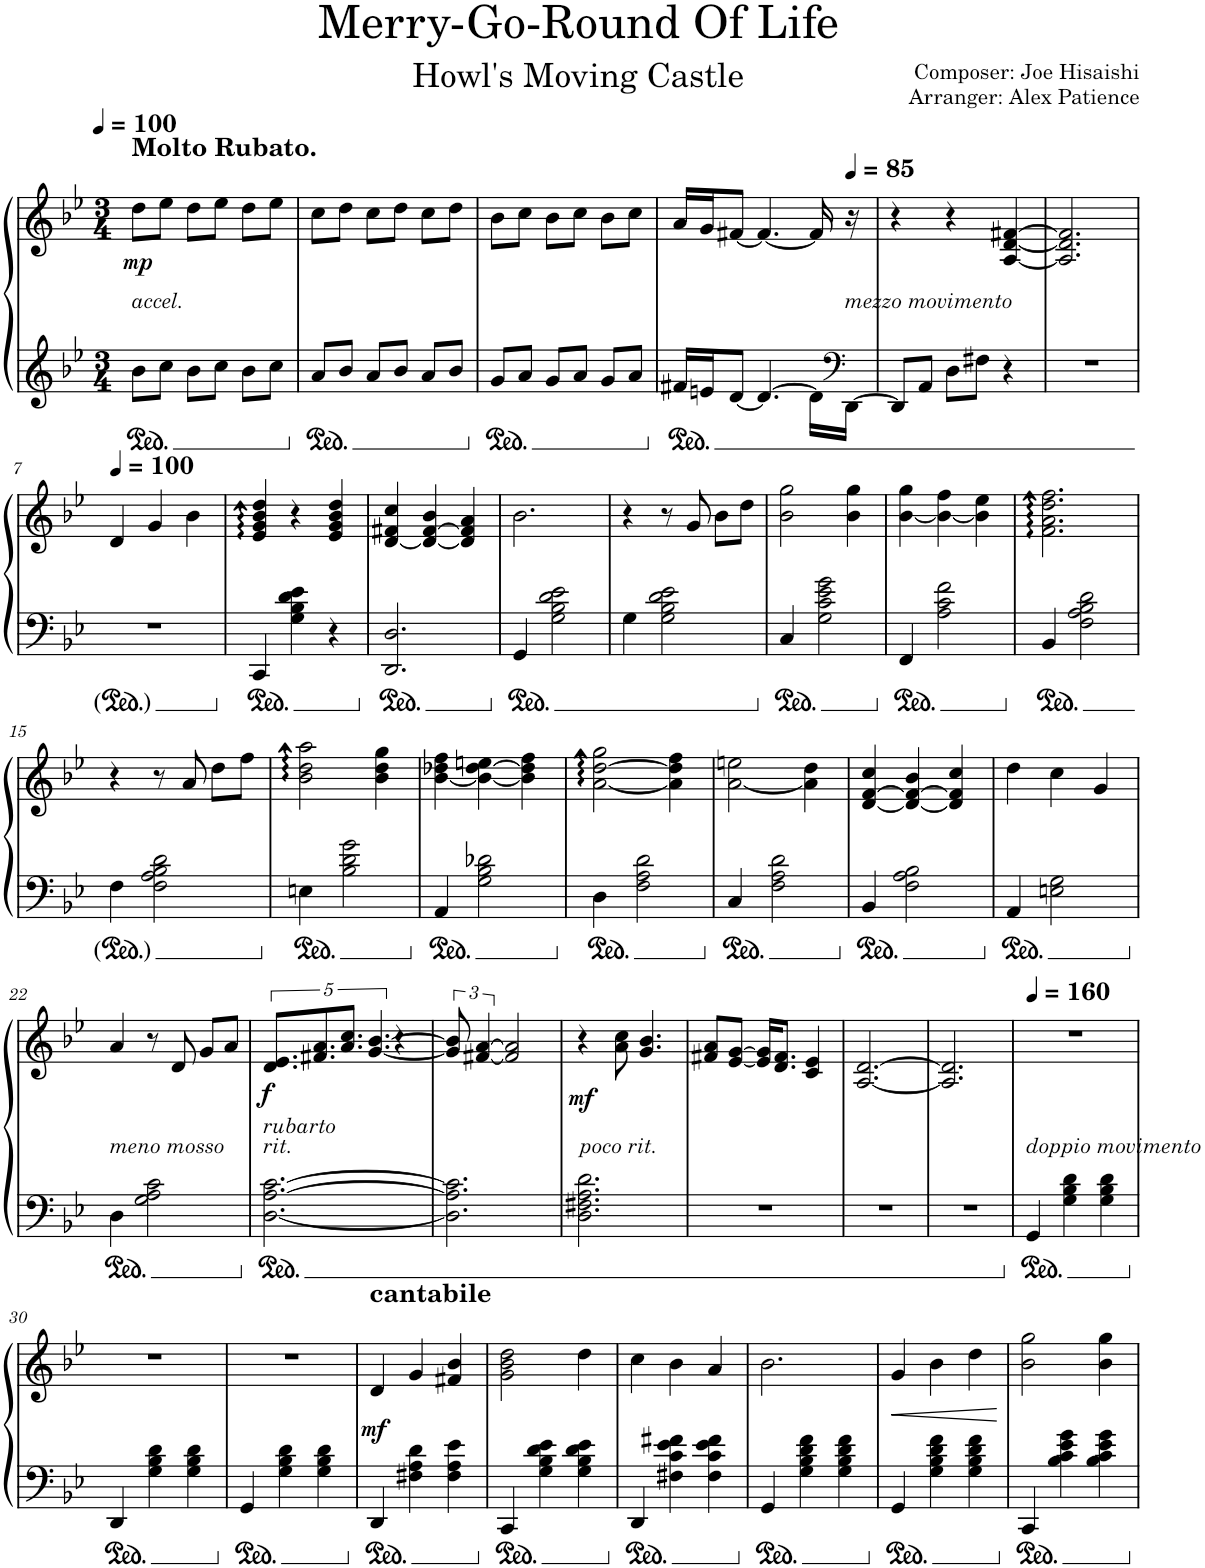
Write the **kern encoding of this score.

**kern	**kern	**dynam
*part1	*part1	*part1
*staff2	*staff1	*staff1/2
*I"Piano	*	*
*I'Pno.	*	*
*clefG2	*clefG2	*
*k[b-e-]	*k[b-e-]	*
*M3/4	*M3/4	*
*MM100	*MM100	*
=1	=1	=1
!	!LO:TX:a:B:t=Molto Rubato.	!
!LO:TX:a:i:t=accel.	!	!
!	!	!LO:DY:b
8b-\L	8dd\L	mp
8cc\J	8ee-\J	.
8b-\L	8dd\L	.
8cc\J	8ee-\J	.
8b-\L	8dd\L	.
8cc\J	8ee-\J	.
=2	=2	=2
8a/L	8cc\L	.
8b-/J	8dd\J	.
8a/L	8cc\L	.
8b-/J	8dd\J	.
8a/L	8cc\L	.
8b-/J	8dd\J	.
=3	=3	=3
8g/L	8b-\L	.
8a/J	8cc\J	.
8g/L	8b-\L	.
8a/J	8cc\J	.
8g/L	8b-\L	.
8a/J	8cc\J	.
=4	=4	=4
16f#X/LL	16a/LL	.
16en/J	16g/J	.
[8d/J	[8f#X/J	.
4.d/_	4.f#/_	.
16d\LL]	16f#/]	.
*clefF4	*	*
*	*MM85	*
!LO:TX:a:i:t=mezzo movimento	!	!
[16DD\JJ	16r	.
=5	=5	=5
8DD/L]	4r	.
8AA/J	.	.
8D\L	4r	.
8F#X\J	.	.
4r	[4A/ [4d/ [4f#X/	.
=6	=6	=6
2.r	2.A/] 2.d/] 2.f#/]	.
!!LO:LB:g=z
=7	=7	=7
*	*MM100	*
2.r	4d/	.
.	4g/	.
.	4b-\	.
=8	=8	=8
4CC/	4e-/ 4g/ 4b-/ 4dd/	.
4G\ 4B-\ 4d\ 4e-\	4r	.
4r	4e-/ 4g/ 4b-/ 4dd/	.
=9	=9	=9
2.DD/ 2.D/	[4d/ 4f#X/ 4cc/	.
.	4d/_ [4f#/ 4b-/	.
.	4d/] 4f#/] 4a/	.
=10	=10	=10
4GG/	2.b-\	.
2G\ 2B-\ 2d\ 2e-\	.	.
=11	=11	=11
4G\	4r	.
2G\ 2B-\ 2d\ 2e-\	8r	.
.	8g/	.
.	8b-\L	.
.	8dd\J	.
=12	=12	=12
4C/	2b-\ 2gg\	.
2G\ 2c\ 2e-\ 2g\	.	.
.	4b-\ 4gg\	.
=13	=13	=13
4FF/	[4b-\ 4gg\	.
2A\ 2c\ 2f\	4b-\_ 4ff\	.
.	4b-\] 4ee-\	.
=14	=14	=14
4BB-/	2.f\ 2.a\ 2.dd\ 2.ff\	.
2F\ 2A\ 2B-\ 2d\	.	.
!!LO:LB:g=z
=15	=15	=15
4F\	4r	.
2F\ 2A\ 2B-\ 2d\	8r	.
.	8a/	.
.	8dd\L	.
.	8ff\J	.
=16	=16	=16
4En\	2b-\ 2dd\ 2aa\	.
2B-\ 2d\ 2g\	.	.
.	4b-\ 4dd\ 4gg\	.
=17	=17	=17
4AA/	[4b-\ 4dd-X\ 4ff\	.
2G\ 2B-\ 2d-X\	4b-\_ [4dd-\ 4een\	.
.	4b-\] 4dd-\] 4ff\	.
=18	=18	=18
4D\	[2a\ [2dd\ 2gg\	.
2F\ 2A\ 2d\	.	.
.	4a\] 4dd\] 4ff\	.
=19	=19	=19
4C/	[2a\ 2een\	.
2F\ 2A\ 2d\	.	.
.	4a\] 4dd\	.
=20	=20	=20
4BB-/	[4d/ [4f/ 4cc/	.
2F\ 2A\ 2B-\	4d/_ 4f/_ 4b-/	.
.	4d/] 4f/] 4cc/	.
=21	=21	=21
4AA/	4dd\	.
2En\ 2G\	4cc\	.
.	4g/	.
!!LO:LB:g=z
=22	=22	=22
!LO:TX:a:i:t=meno mosso	!	!
4D\	4a/	.
2G\ 2A\ 2c\	8r	.
.	8d/	.
.	8g/L	.
.	8a/J	.
=23	=23	=23
!LO:TX:a:i:t=rit.	!	!
!LO:TX:a:i:t=rubarto	!	!
!	!	!LO:DY:b
[2.D\ [2.A\ [2.c\	10.d/ 10.e-/L	f
.	10.f#X/ 10.a/	.
.	10.a/ 10.cc/J	.
.	[20g/ [20b-/	.
.	4r	.
4ryy	4g/_ 4b-/_	.
=24	=24	=24
2.D\] 2.A\] 2.c\]	12g/] 12b-/]	.
.	[6f#X/ [6a/	.
.	2f#/] 2a/]	.
=25	=25	=25
!LO:TX:a:i:t=poco rit.	!	!
!	!	!LO:DY:b
2.D\ 2.F#X\ 2.A\ 2.d\	4r	mf
.	8a\ 8cc\	.
.	4.g/ 4.b-/	.
=26	=26	=26
2.r	8f#X/ 8a/L	.
.	[8e-/ [8g/J	.
.	16e-/] 16g/]KL	.
.	8.d/ 8.f#/J	.
.	4c/ 4e-/	.
=27	=27	=27
2.r	[2.A/ [2.d/	.
=28	=28	=28
2.r	2.A/] 2.d/]	.
=29	=29	=29
*	*MM160	*
!LO:TX:a:i:t=doppio movimento	!	!
4GG/	2.r	.
4G\ 4B-\ 4d\	.	.
4G\ 4B-\ 4d\	.	.
!!LO:LB:g=z
=30	=30	=30
4DD/	2.r	.
4G\ 4B-\ 4d\	.	.
4G\ 4B-\ 4d\	.	.
=31	=31	=31
4GG/	2.r	.
4G\ 4B-\ 4d\	.	.
4G\ 4B-\ 4d\	.	.
=32	=32	=32
!	!LO:TX:a:B:t=cantabile	!
!	!	!LO:DY:b
4DD/	4d/	mf
4F#X\ 4A\ 4d\	4g/	.
4F#\ 4A\ 4e-\	4f#X/ 4b-/	.
=33	=33	=33
4CC/	2g\ 2b-\ 2dd\	.
4G\ 4B-\ 4d\ 4e-\	.	.
4G\ 4B-\ 4d\ 4e-\	4dd\	.
=34	=34	=34
4DD/	4cc\	.
4F#X\ 4c\ 4e-\ 4f#X\	4b-\	.
4F#\ 4c\ 4e-\ 4f#\	4a/	.
=35	=35	=35
4GG/	2.b-\	.
4G\ 4B-\ 4d\ 4f\	.	.
4G\ 4B-\ 4d\ 4f\	.	.
=36	=36	=36
!	!	!LO:HP:b
4GG/	4g/	<
4G\ 4B-\ 4d\ 4f\	4b-\	.
4G\ 4B-\ 4d\ 4f\	4dd\	.
.	.	[
=37	=37	=37
4CC/	2b-\ 2gg\	.
4B-\ 4c\ 4e-\ 4g\	.	.
4B-\ 4c\ 4e-\ 4g\	4b-\ 4gg\	.
=	=	=
*-	*-	*-
